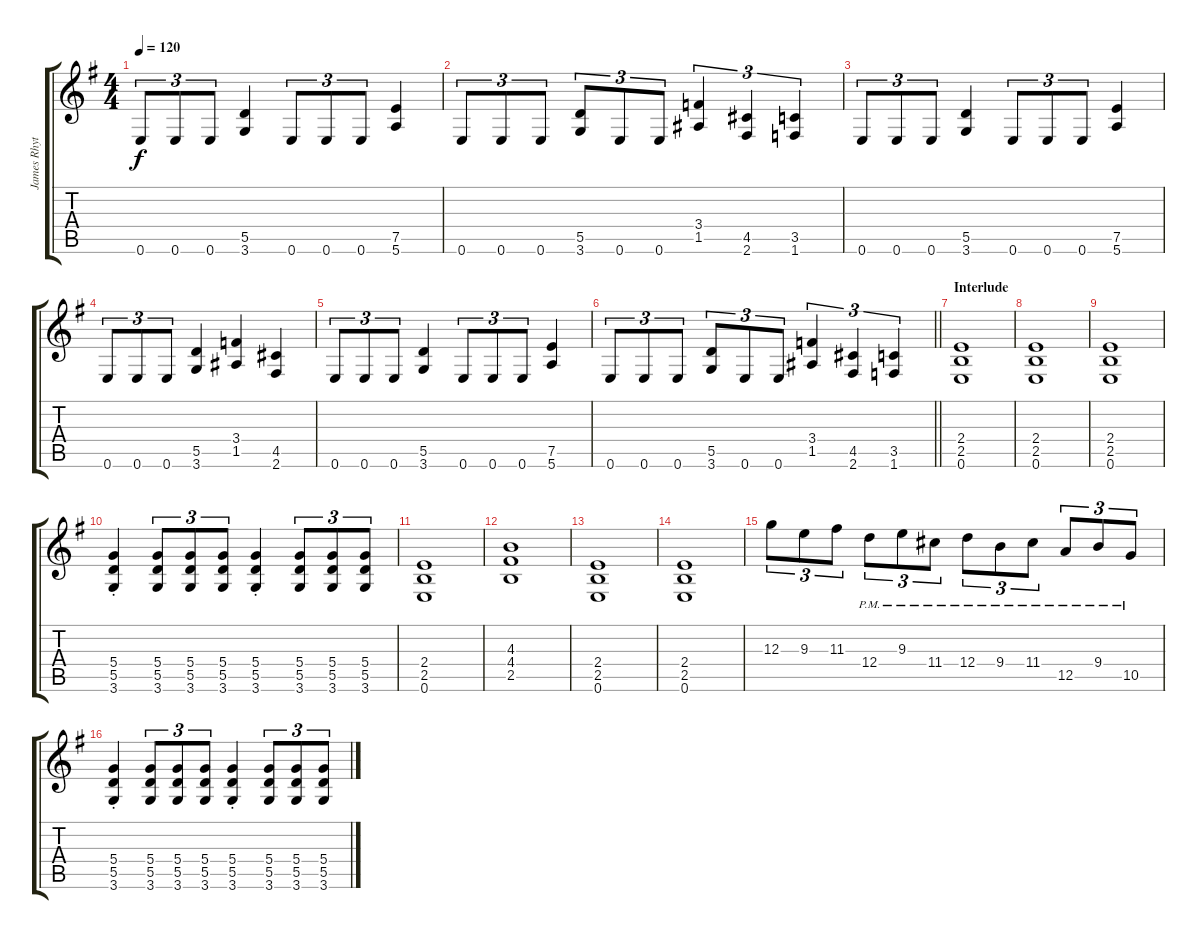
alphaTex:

\track ("James Rhythm" "James Rhyt") {instrument distortionguitar}
\staff {score tabs}
\tuning (E4 B3 G3 D3 A2 E2) {hide}
\ts (4 4)
\tempo 120
\clef g2
\ks g
0.6.8{tu (3 2) dy f} 0.6.8{tu (3 2)} 0.6.8{tu (3 2)} (5.5 3.6).4 0.6.8{tu (3 2)} 0.6.8{tu (3 2)} 0.6.8{tu (3 2)} (7.5 5.6).4 |
0.6.8{tu (3 2)} 0.6.8{tu (3 2)} 0.6.8{tu (3 2)} (5.5 3.6).8{tu (3 2)} 0.6.8{tu (3 2)} 0.6.8{tu (3 2)} (3.4 1.5).4{tu (3 2)} (4.5 2.6).4{tu (3 2)} (3.5 1.6).4{tu (3 2)} |
0.6.8{tu (3 2)} 0.6.8{tu (3 2)} 0.6.8{tu (3 2)} (5.5 3.6).4 0.6.8{tu (3 2)} 0.6.8{tu (3 2)} 0.6.8{tu (3 2)} (7.5 5.6).4 |
0.6.8{tu (3 2)} 0.6.8{tu (3 2)} 0.6.8{tu (3 2)} (5.5 3.6).4 (3.4 1.5).4 (4.5 2.6).4 |
0.6.8{tu (3 2)} 0.6.8{tu (3 2)} 0.6.8{tu (3 2)} (5.5 3.6).4 0.6.8{tu (3 2)} 0.6.8{tu (3 2)} 0.6.8{tu (3 2)} (7.5 5.6).4 |
\barLineRight lightlight
0.6.8{tu (3 2)} 0.6.8{tu (3 2)} 0.6.8{tu (3 2)} (5.5 3.6).8{tu (3 2)} 0.6.8{tu (3 2)} 0.6.8{tu (3 2)} (3.4 1.5).4{tu (3 2)} (4.5 2.6).4{tu (3 2)} (3.5 1.6).4{tu (3 2)} |
\section ("" "Interlude")
(2.4 2.5 0.6).1 |
(2.4 2.5 0.6).1 |
(2.4 2.5 0.6).1 |
(5.4 5.5 3.6{st}).4 (5.4 5.5 3.6).8{tu (3 2)} (5.4 5.5 3.6).8{tu (3 2)} (5.4 5.5 3.6).8{tu (3 2)} (5.4 5.5 3.6{st}).4 (5.4 5.5 3.6).8{tu (3 2)} (5.4 5.5 3.6).8{tu (3 2)} (5.4 5.5 3.6).8{tu (3 2)} |
(2.4 2.5 0.6).1 |
(4.3 4.4 2.5).1 |
(2.4 2.5 0.6).1 |
(2.4 2.5 0.6).1 |
12.3.8{tu (3 2)} 9.3.8{tu (3 2)} 11.3.8{tu (3 2)} 12.4{pm}.8{tu (3 2)} 9.3{pm}.8{tu (3 2)} 11.4{pm}.8{tu (3 2)} 12.4{pm}.8{tu (3 2)} 9.4{pm}.8{tu (3 2)} 11.4{pm}.8{tu (3 2)} 12.5{pm}.8{tu (3 2)} 9.4{pm}.8{tu (3 2)} 10.5{pm}.8{tu (3 2)} |
(5.4 5.5 3.6{st}).4 (5.4 5.5 3.6).8{tu (3 2)} (5.4 5.5 3.6).8{tu (3 2)} (5.4 5.5 3.6).8{tu (3 2)} (5.4 5.5 3.6{st}).4 (5.4 5.5 3.6).8{tu (3 2)} (5.4 5.5 3.6).8{tu (3 2)} (5.4 5.5 3.6).8{tu (3 2)}
